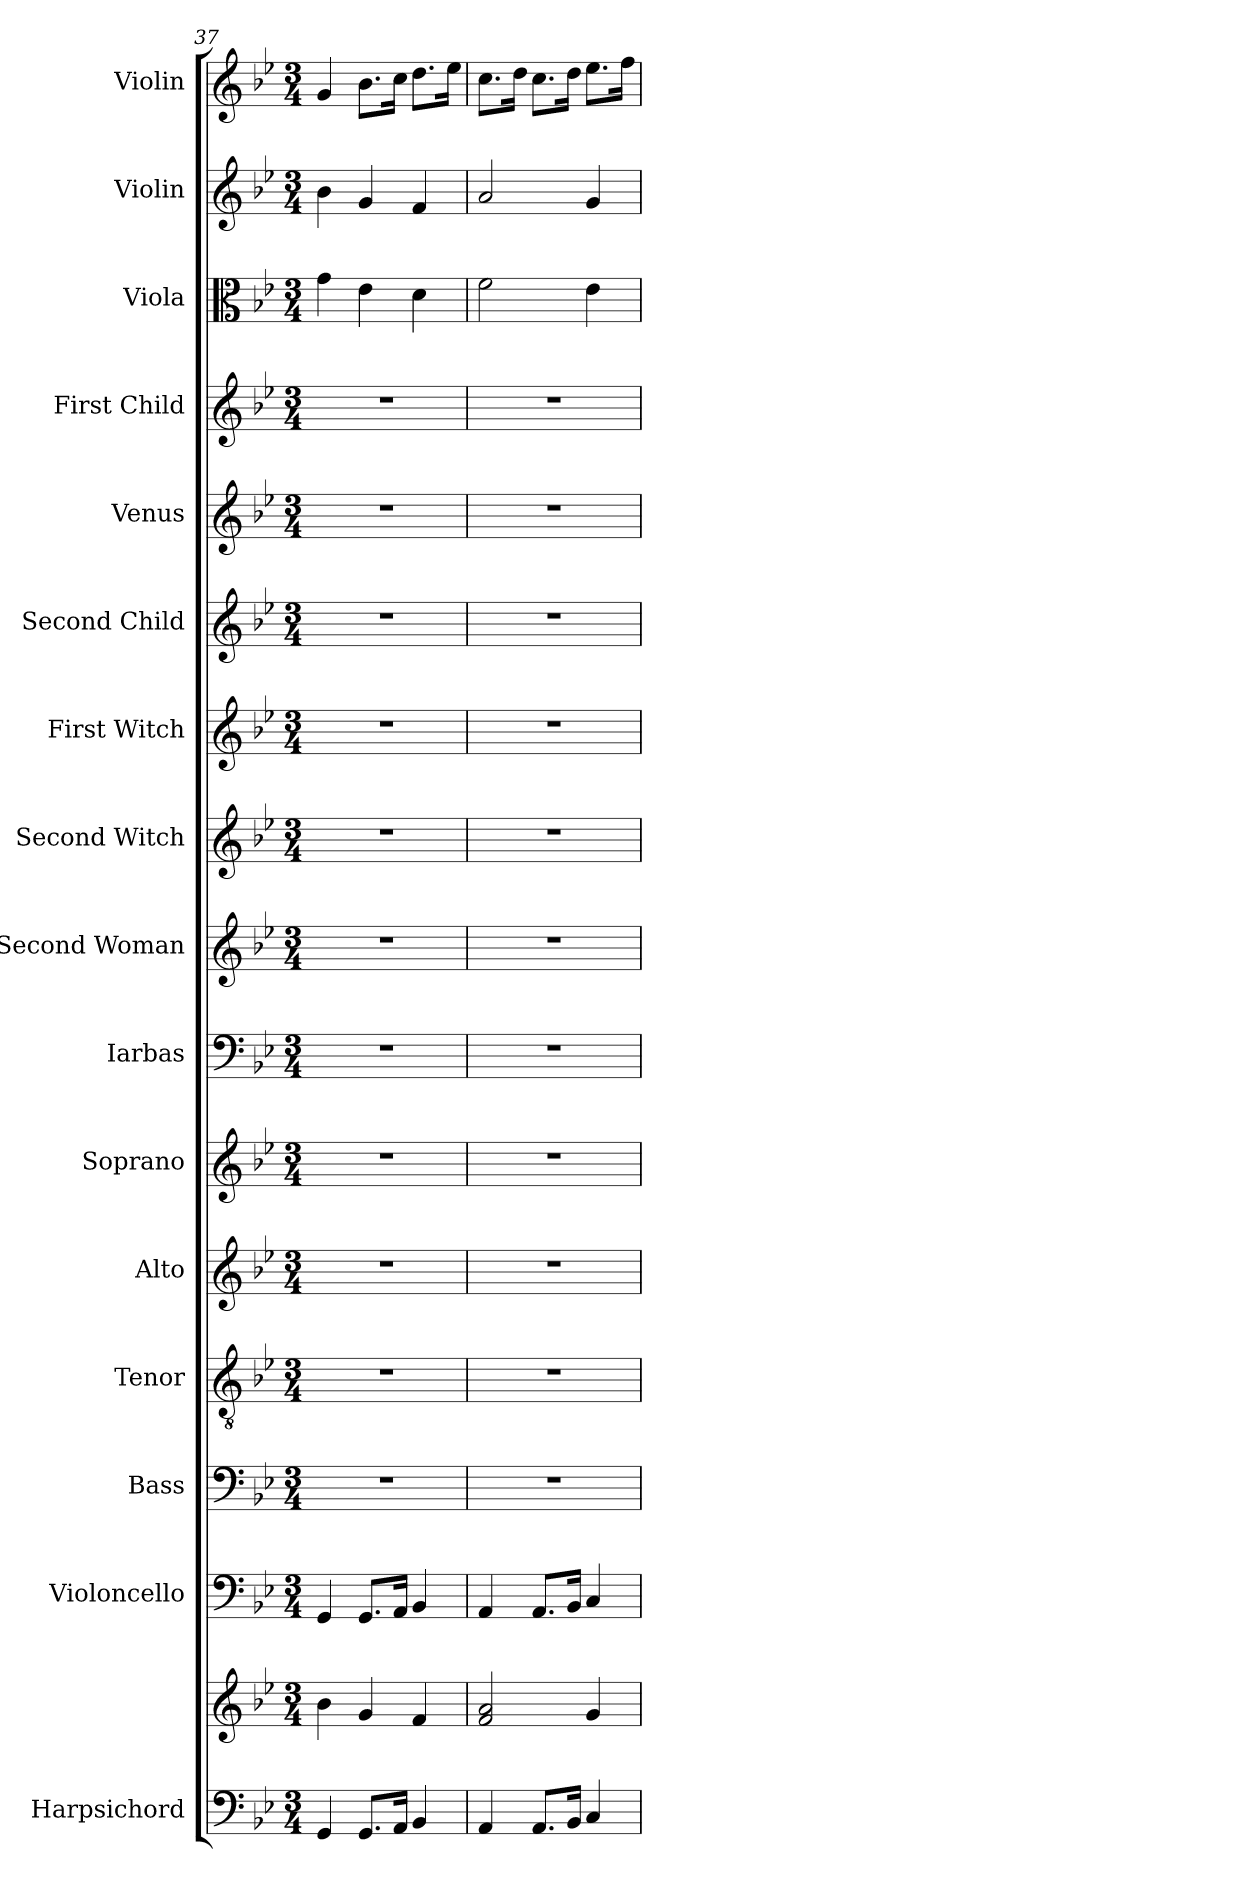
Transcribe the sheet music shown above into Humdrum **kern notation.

**kern	**kern	**kern	**kern	**kern	**kern	**kern	**kern	**kern	**kern	**kern	**kern	**kern	**kern	**kern	**kern	**kern
*part16	*part16	*part15	*part14	*part13	*part12	*part11	*part10	*part9	*part8	*part7	*part6	*part5	*part4	*part3	*part2	*part1
*staff17	*staff16	*staff15	*staff14	*staff13	*staff12	*staff11	*staff10	*staff9	*staff8	*staff7	*staff6	*staff5	*staff4	*staff3	*staff2	*staff1
*I"Harpsichord	*	*I"Violoncello	*I"Bass	*I"Tenor	*I"Alto	*I"Soprano	*I"Iarbas	*I"Second Woman	*I"Second Witch	*I"First Witch	*I"Second Child	*I"Venus	*I"First Child	*I"Viola	*I"Violin	*I"Violin
*I'Hch.	*	*I'Vc.	*I'B.	*I'T.	*I'A.	*I'S.	*I'I.	*I'2W	*I'W2.	*I'W1	*I'C2.	*I'V.	*I'C1	*I'Vla.	*I'Vln.	*I'Vln.
*clefF4	*clefG2	*clefF4	*clefF4	*clefGv2	*clefG2	*clefG2	*clefF4	*clefG2	*clefG2	*clefG2	*clefG2	*clefG2	*clefG2	*clefC3	*clefG2	*clefG2
*k[b-e-]	*k[b-e-]	*k[b-e-]	*k[b-e-]	*k[b-e-]	*k[b-e-]	*k[b-e-]	*k[b-e-]	*k[b-e-]	*k[b-e-]	*k[b-e-]	*k[b-e-]	*k[b-e-]	*k[b-e-]	*k[b-e-]	*k[b-e-]	*k[b-e-]
*M3/4	*M3/4	*M3/4	*M3/4	*M3/4	*M3/4	*M3/4	*M3/4	*M3/4	*M3/4	*M3/4	*M3/4	*M3/4	*M3/4	*M3/4	*M3/4	*M3/4
=37	=37	=37	=37	=37	=37	=37	=37	=37	=37	=37	=37	=37	=37	=37	=37	=37
4GG/	4b-\	4GG/	2.r	2.r	2.r	2.r	2.r	2.r	2.r	2.r	2.r	2.r	2.r	4g\	4b-\	4g/
8.GG/L	4g/	8.GG/L	.	.	.	.	.	.	.	.	.	.	.	4e-\	4g/	8.b-\L
16AA/Jk	.	16AA/Jk	.	.	.	.	.	.	.	.	.	.	.	.	.	16cc\Jk
4BB-/	4f/	4BB-/	.	.	.	.	.	.	.	.	.	.	.	4d\	4f/	8.dd\L
.	.	.	.	.	.	.	.	.	.	.	.	.	.	.	.	16ee-\Jk
=38	=38	=38	=38	=38	=38	=38	=38	=38	=38	=38	=38	=38	=38	=38	=38	=38
4AA/	2f/ 2a/	4AA/	2.r	2.r	2.r	2.r	2.r	2.r	2.r	2.r	2.r	2.r	2.r	2f\	2a/	8.cc\L
.	.	.	.	.	.	.	.	.	.	.	.	.	.	.	.	16dd\Jk
8.AA/L	.	8.AA/L	.	.	.	.	.	.	.	.	.	.	.	.	.	8.cc\L
16BB-/Jk	.	16BB-/Jk	.	.	.	.	.	.	.	.	.	.	.	.	.	16dd\Jk
4C/	4g/	4C/	.	.	.	.	.	.	.	.	.	.	.	4e-\	4g/	8.ee-\L
.	.	.	.	.	.	.	.	.	.	.	.	.	.	.	.	16ff\Jk
=	=	=	=	=	=	=	=	=	=	=	=	=	=	=	=	=
*-	*-	*-	*-	*-	*-	*-	*-	*-	*-	*-	*-	*-	*-	*-	*-	*-
